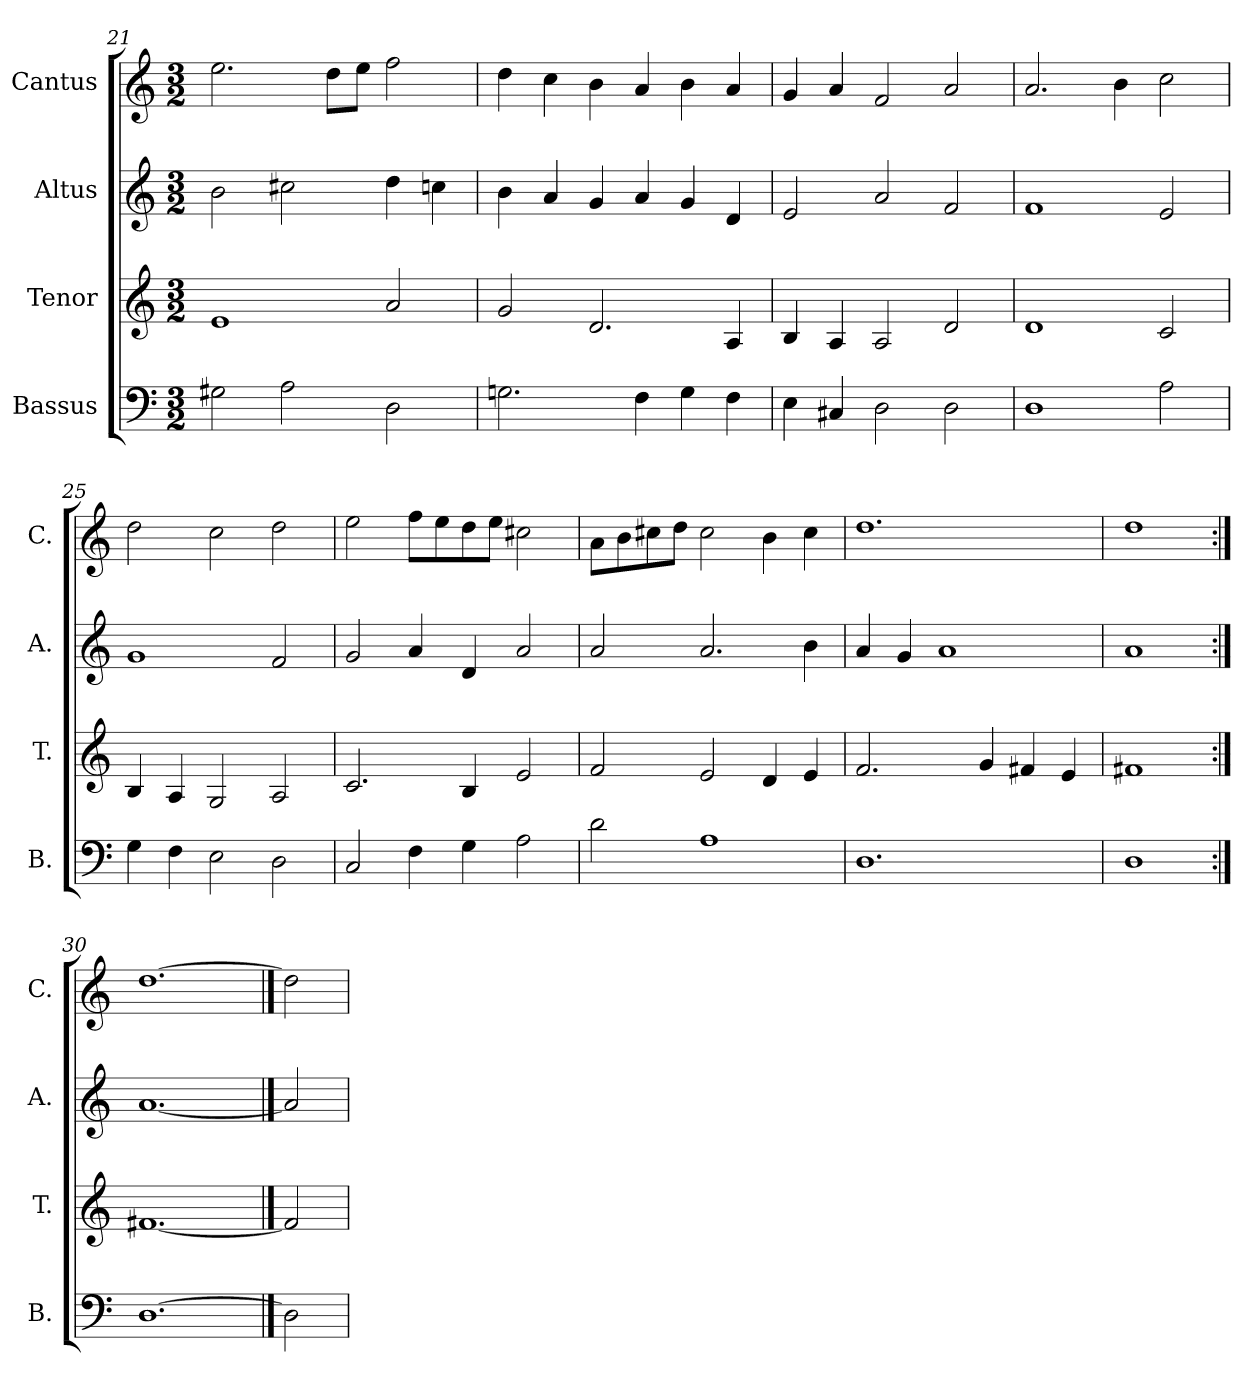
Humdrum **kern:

**kern	**kern	**kern	**kern
*part4	*part3	*part2	*part1
*staff4	*staff3	*staff2	*staff1
*I"Bassus	*I"Tenor	*I"Altus	*I"Cantus
*I'B.	*I'T.	*I'A.	*I'C.
!!LO:LB:g=z
*clefF4	*clefG2	*clefG2	*clefG2
*k[]	*k[]	*k[]	*k[]
*C:	*C:	*C:	*C:
*M3/2	*M3/2	*M3/2	*M3/2
=21	=21	=21	=21
2G#X\	1e/	2b\	2.ee\
2A\	.	2cc#X\	.
.	.	.	8dd\L
.	.	.	8ee\J
2D\	2a/	4dd\	2ff\
.	.	4ccn\	.
=22	=22	=22	=22
2.Gn\	2g/	4b\	4dd\
.	.	4a/	4cc\
.	2.d/	4g/	4b\
4F\	.	4a/	4a/
4G\	.	4g/	4b\
4F\	4A/	4d/	4a/
=23	=23	=23	=23
4E\	4B/	2e/	4g/
4C#X/	4A/	.	4a/
2D\	2A/	2a/	2f/
2D\	2d/	2f/	2a/
=24	=24	=24	=24
1D\	1d/	1f/	2.a/
.	.	.	4b\
2A\	2c/	2e/	2cc\
=25	=25	=25	=25
4G\	4B/	1g/	2dd\
4F\	4A/	.	.
2E\	2G/	.	2cc\
2D\	2A/	2f/	2dd\
!!LO:LB:g=z
=26	=26	=26	=26
2C/	2.c/	2g/	2ee\
4F\	.	4a/	8ff\L
.	.	.	8ee\
4G\	4B/	4d/	8dd\
.	.	.	8ee\J
2A\	2e/	2a/	2cc#X\
=27	=27	=27	=27
2d\	2f/	2a/	8a\L
.	.	.	8b\
.	.	.	8cc#X\
.	.	.	8dd\J
1A\	2e/	2.a/	2cc#\
.	4d/	.	4b\
.	4e/	4b\	4cc#\
=28	=28	=28	=28
1.D\	2.f/	4a/	1.dd\
.	.	4g/	.
.	.	1a/	.
.	4g/	.	.
.	4f#X/	.	.
.	4e/	.	.
=29	=29	=29	=29
1D\	1f#X/	1a/	1dd\
=30:|!	=30:|!	=30:|!	=30:|!
[1.D\	[1.f#X/	[1.a/	[1.dd\
==31	==31	==31	==31
2D\]	2f#/]	2a/]	2dd\]
=	=	=	=
*-	*-	*-	*-
